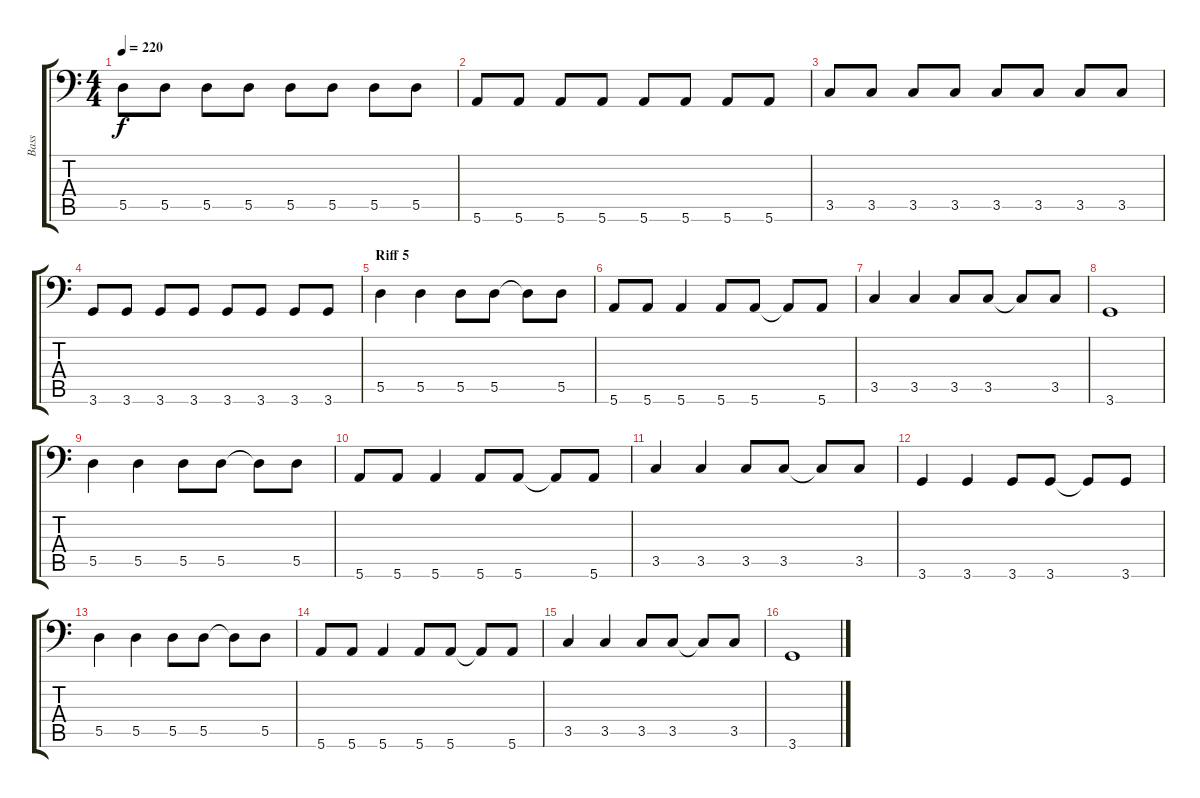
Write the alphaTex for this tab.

\track ("Bass" "Bass") {instrument electricbasspick}
\staff {score tabs}
\tuning (E3 B2 G2 D2 A1 E1) {hide}
\ts (4 4)
\tempo 220
\clef f4
\ks c
5.5.8{dy f} 5.5.8 5.5.8 5.5.8 5.5.8 5.5.8 5.5.8 5.5.8 |
5.6.8 5.6.8 5.6.8 5.6.8 5.6.8 5.6.8 5.6.8 5.6.8 |
3.5.8 3.5.8 3.5.8 3.5.8 3.5.8 3.5.8 3.5.8 3.5.8 |
3.6.8 3.6.8 3.6.8 3.6.8 3.6.8 3.6.8 3.6.8 3.6.8 |
\section ("" "Riff 5")
5.5.4 5.5.4 5.5.8 5.5.8 5.5{t}.8 5.5.8 |
5.6.8 5.6.8 5.6.4 5.6.8 5.6.8 5.6{t}.8 5.6.8 |
3.5.4 3.5.4 3.5.8 3.5.8 3.5{t}.8 3.5.8 |
3.6.1 |
5.5.4 5.5.4 5.5.8 5.5.8 5.5{t}.8 5.5.8 |
5.6.8 5.6.8 5.6.4 5.6.8 5.6.8 5.6{t}.8 5.6.8 |
3.5.4 3.5.4 3.5.8 3.5.8 3.5{t}.8 3.5.8 |
3.6.4 3.6.4 3.6.8 3.6.8 3.6{t}.8 3.6.8 |
5.5.4 5.5.4 5.5.8 5.5.8 5.5{t}.8 5.5.8 |
5.6.8 5.6.8 5.6.4 5.6.8 5.6.8 5.6{t}.8 5.6.8 |
3.5.4 3.5.4 3.5.8 3.5.8 3.5{t}.8 3.5.8 |
3.6.1
